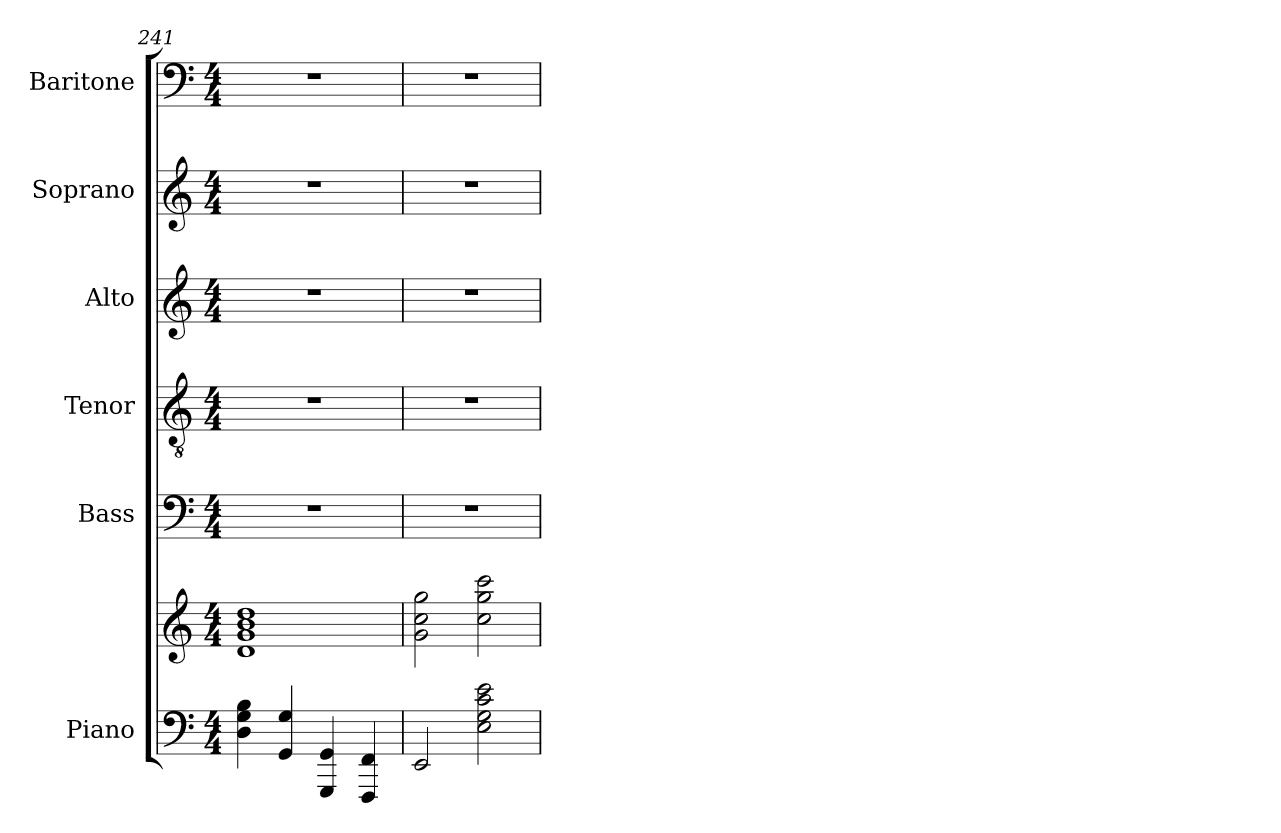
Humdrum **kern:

**kern	**kern	**kern	**kern	**kern	**kern	**kern
*part6	*part6	*part5	*part4	*part3	*part2	*part1
*staff7	*staff6	*staff5	*staff4	*staff3	*staff2	*staff1
*I"Piano	*	*I"Bass	*I"Tenor	*I"Alto	*I"Soprano	*I"Baritone
*	*	*I'B	*I'T	*I'A	*I'S	*
*clefF4	*clefG2	*clefF4	*clefGv2	*clefG2	*clefG2	*clefF4
*k[]	*k[]	*k[]	*k[]	*k[]	*k[]	*k[]
*M4/4	*M4/4	*M4/4	*M4/4	*M4/4	*M4/4	*M4/4
=241	=241	=241	=241	=241	=241	=241
4D\ 4G\ 4B\	1d 1g 1b 1dd	1r	1r	1r	1r	1r
4GG/ 4G/	.	.	.	.	.	.
4GGG/ 4GG/	.	.	.	.	.	.
4FFF/ 4FF/	.	.	.	.	.	.
=242	=242	=242	=242	=242	=242	=242
2EE/	2g\ 2cc\ 2gg\	1r	1r	1r	1r	1r
2E\ 2G\ 2c\ 2e\	2cc\ 2gg\ 2ccc\	.	.	.	.	.
=	=	=	=	=	=	=
*-	*-	*-	*-	*-	*-	*-
